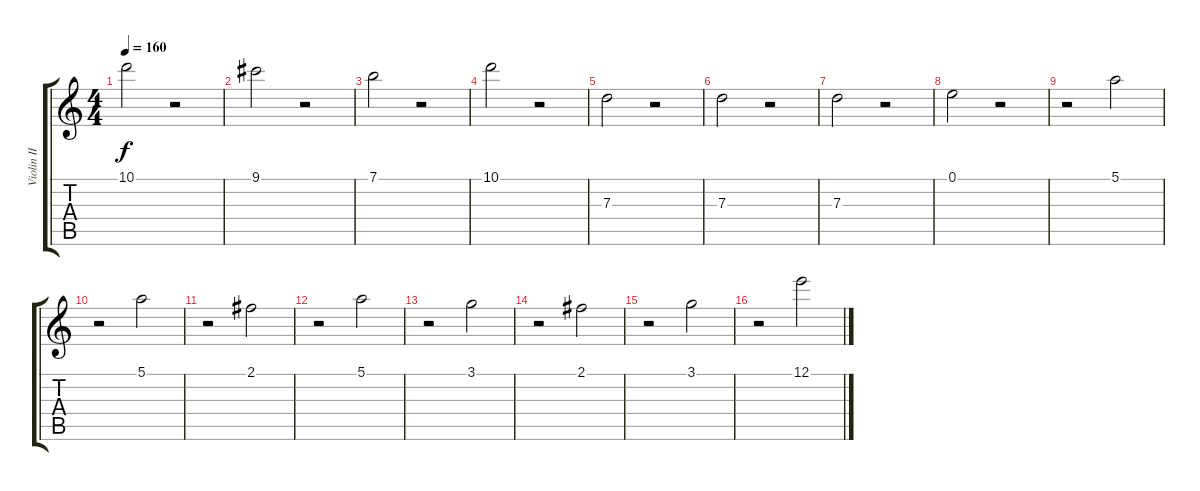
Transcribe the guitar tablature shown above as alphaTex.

\track ("Violin II" "Violin II") {instrument acousticguitarnylon}
\staff {score tabs}
\tuning (E4 B3 G3 D3 A2 E2) {hide}
\ts (4 4)
\tempo 160
\clef g2
\ks c
10.1.2{dy f} r.2 |
9.1.2 r.2 |
7.1.2 r.2 |
10.1.2 r.2 |
7.3.2 r.2 |
7.3.2 r.2 |
7.3.2 r.2 |
0.1.2 r.2 |
r.2 5.1.2 |
r.2 5.1.2 |
r.2 2.1.2 |
r.2 5.1.2 |
r.2 3.1.2 |
r.2 2.1.2 |
r.2 3.1.2 |
r.2 12.1.2
